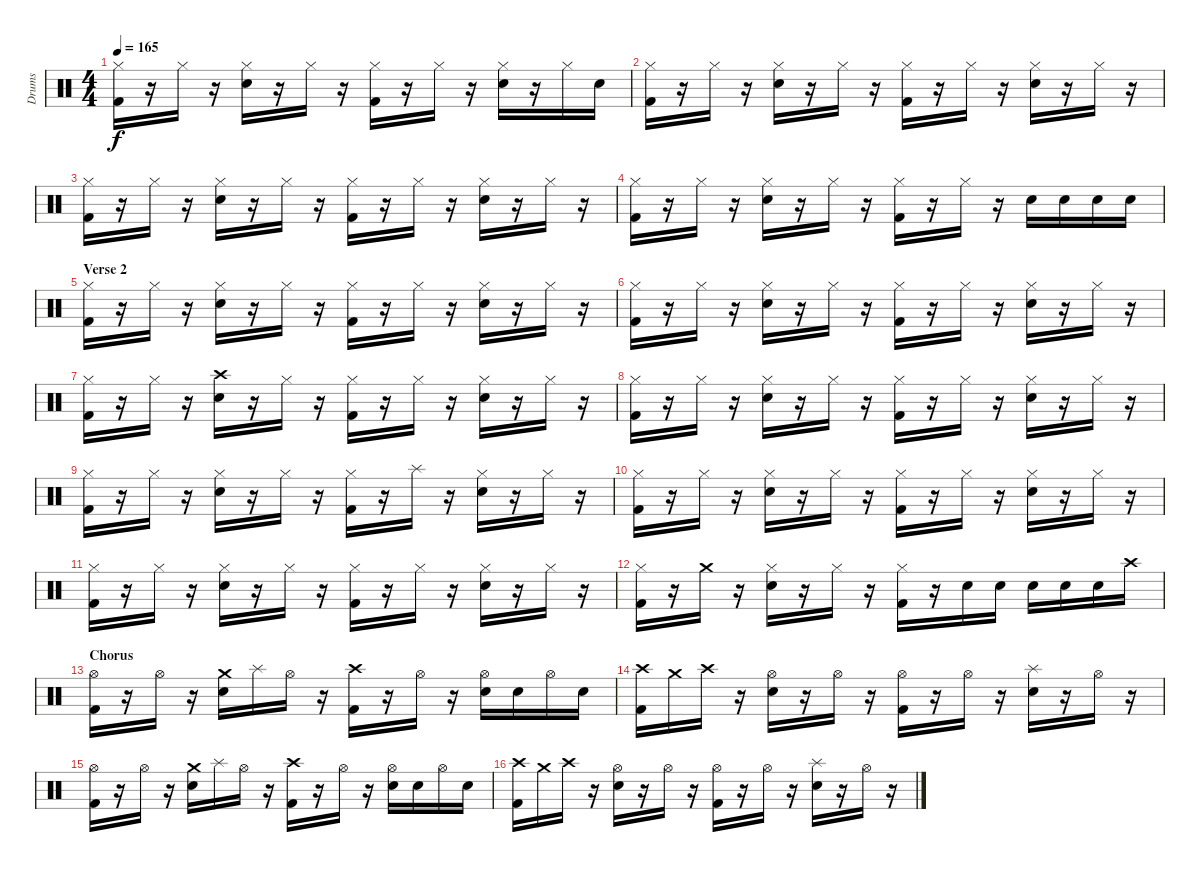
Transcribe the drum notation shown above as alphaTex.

\track ("Drums" "Drums") {instrument percussion}
\staff {score}
\articulation defaults
\ts (4 4)
\tempo 165
\clef neutral
\ks c
("Hi-Hat (closed)" "Kick (hit) 2").16{dy f} r.16 "Hi-Hat (closed)".16 r.16 ("Hi-Hat (closed)" "Snare (hit) 2").16 r.16 "Hi-Hat (closed)".16 r.16 ("Hi-Hat (closed)" "Kick (hit) 2").16 r.16 "Hi-Hat (closed)".16 r.16 ("Hi-Hat (closed)" "Snare (hit) 2").16 r.16 "Hi-Hat (closed)".16 "Snare (hit) 2".16 |
("Hi-Hat (closed)" "Kick (hit) 2").16 r.16 "Hi-Hat (closed)".16 r.16 ("Hi-Hat (closed)" "Snare (hit) 2").16 r.16 "Hi-Hat (closed)".16 r.16 ("Hi-Hat (closed)" "Kick (hit) 2").16 r.16 "Hi-Hat (closed)".16 r.16 ("Hi-Hat (closed)" "Snare (hit) 2").16 r.16 "Hi-Hat (closed)".16 r.16 |
("Hi-Hat (closed)" "Kick (hit) 2").16 r.16 "Hi-Hat (closed)".16 r.16 ("Hi-Hat (closed)" "Snare (hit) 2").16 r.16 "Hi-Hat (closed)".16 r.16 ("Hi-Hat (closed)" "Kick (hit) 2").16 r.16 "Hi-Hat (closed)".16 r.16 ("Hi-Hat (closed)" "Snare (hit) 2").16 r.16 "Hi-Hat (closed)".16 r.16 |
("Hi-Hat (closed)" "Kick (hit) 2").16 r.16 "Hi-Hat (closed)".16 r.16 ("Hi-Hat (closed)" "Snare (hit) 2").16 r.16 "Hi-Hat (closed)".16 r.16 ("Hi-Hat (closed)" "Kick (hit) 2").16 r.16 "Hi-Hat (closed)".16 r.16 "Snare (hit) 2".16 "Snare (hit) 2".16 "Snare (hit) 2".16 "Snare (hit) 2".16 |
\section ("" "Verse 2")
("Hi-Hat (closed)" "Kick (hit) 2").16 r.16 "Hi-Hat (closed)".16 r.16 ("Hi-Hat (closed)" "Snare (hit) 2").16 r.16 "Hi-Hat (closed)".16 r.16 ("Hi-Hat (closed)" "Kick (hit) 2").16 r.16 "Hi-Hat (closed)".16 r.16 ("Hi-Hat (closed)" "Snare (hit) 2").16 r.16 "Hi-Hat (closed)".16 r.16 |
("Hi-Hat (closed)" "Kick (hit) 2").16 r.16 "Hi-Hat (closed)".16 r.16 ("Hi-Hat (closed)" "Snare (hit) 2").16 r.16 "Hi-Hat (closed)".16 r.16 ("Hi-Hat (closed)" "Kick (hit) 2").16 r.16 "Hi-Hat (closed)".16 r.16 ("Hi-Hat (closed)" "Snare (hit) 2").16 r.16 "Hi-Hat (closed)".16 r.16 |
("Hi-Hat (closed)" "Kick (hit) 2").16 r.16 "Hi-Hat (closed)".16 r.16 ("Crash high (hit)" "Snare (hit) 2").16 r.16 "Hi-Hat (closed)".16 r.16 ("Hi-Hat (closed)" "Kick (hit) 2").16 r.16 "Hi-Hat (closed)".16 r.16 ("Hi-Hat (closed)" "Snare (hit) 2").16 r.16 "Hi-Hat (closed)".16 r.16 |
("Hi-Hat (closed)" "Kick (hit) 2").16 r.16 "Hi-Hat (closed)".16 r.16 ("Hi-Hat (closed)" "Snare (hit) 2").16 r.16 "Hi-Hat (closed)".16 r.16 ("Hi-Hat (closed)" "Kick (hit) 2").16 r.16 "Hi-Hat (closed)".16 r.16 ("Hi-Hat (closed)" "Snare (hit) 2").16 r.16 "Hi-Hat (closed)".16 r.16 |
("Hi-Hat (closed)" "Kick (hit) 2").16 r.16 "Hi-Hat (closed)".16 r.16 ("Hi-Hat (closed)" "Snare (hit) 2").16 r.16 "Hi-Hat (closed)".16 r.16 ("Hi-Hat (closed)" "Kick (hit) 2").16 r.16 "Splash (hit)".16 r.16 ("Hi-Hat (closed)" "Snare (hit) 2").16 r.16 "Hi-Hat (closed)".16 r.16 |
("Hi-Hat (closed)" "Kick (hit) 2").16 r.16 "Hi-Hat (closed)".16 r.16 ("Hi-Hat (closed)" "Snare (hit) 2").16 r.16 "Hi-Hat (closed)".16 r.16 ("Hi-Hat (closed)" "Kick (hit) 2").16 r.16 "Hi-Hat (closed)".16 r.16 ("Hi-Hat (closed)" "Snare (hit) 2").16 r.16 "Hi-Hat (closed)".16 r.16 |
("Hi-Hat (closed)" "Kick (hit) 2").16 r.16 "Hi-Hat (closed)".16 r.16 ("Hi-Hat (closed)" "Snare (hit) 2").16 r.16 "Hi-Hat (closed)".16 r.16 ("Hi-Hat (closed)" "Kick (hit) 2").16 r.16 "Hi-Hat (closed)".16 r.16 ("Hi-Hat (closed)" "Snare (hit) 2").16 r.16 "Hi-Hat (closed)".16 r.16 |
("Hi-Hat (closed)" "Kick (hit) 2").16 r.16 "Crash medium (hit)".16 r.16 ("Hi-Hat (closed)" "Snare (hit) 2").16 r.16 "Hi-Hat (closed)".16 r.16 ("Hi-Hat (closed)" "Kick (hit) 2").16 r.16 "Snare (hit) 2".16 "Snare (hit) 2".16 "Snare (hit) 2".16 "Snare (hit) 2".16 "Snare (hit) 2".16 "Crash high (hit)".16 |
\section ("" "Chorus")
("Hi-Hat (open)" "Kick (hit) 2").16 r.16 "Hi-Hat (open)".16 r.16 ("Crash medium (hit)" "Snare (hit) 2").16 "Splash (hit)".16 "Hi-Hat (open)".16 r.16 ("Crash high (hit)" "Kick (hit) 2").16 r.16 "Hi-Hat (open)".16 r.16 ("Hi-Hat (open)" "Snare (hit) 2").16 "Snare (hit) 2".16 "Hi-Hat (open)".16 "Snare (hit) 2".16 |
("Crash high (hit)" "Kick (hit) 2").16 "Crash medium (hit)".16 "Crash high (hit)".16 r.16 ("Hi-Hat (open)" "Snare (hit) 2").16 r.16 "Hi-Hat (open)".16 r.16 ("Hi-Hat (open)" "Kick (hit) 2").16 r.16 "Hi-Hat (open)".16 r.16 ("Splash (hit)" "Snare (hit) 2").16 r.16 "Hi-Hat (open)".16 r.16 |
("Hi-Hat (open)" "Kick (hit) 2").16 r.16 "Hi-Hat (open)".16 r.16 ("Crash medium (hit)" "Snare (hit) 2").16 "Splash (hit)".16 "Hi-Hat (open)".16 r.16 ("Crash high (hit)" "Kick (hit) 2").16 r.16 "Hi-Hat (open)".16 r.16 ("Hi-Hat (open)" "Snare (hit) 2").16 "Snare (hit) 2".16 "Hi-Hat (open)".16 "Snare (hit) 2".16 |
("Crash high (hit)" "Kick (hit) 2").16 "Crash medium (hit)".16 "Crash high (hit)".16 r.16 ("Hi-Hat (open)" "Snare (hit) 2").16 r.16 "Hi-Hat (open)".16 r.16 ("Hi-Hat (open)" "Kick (hit) 2").16 r.16 "Hi-Hat (open)".16 r.16 ("Splash (hit)" "Snare (hit) 2").16 r.16 "Hi-Hat (open)".16 r.16
